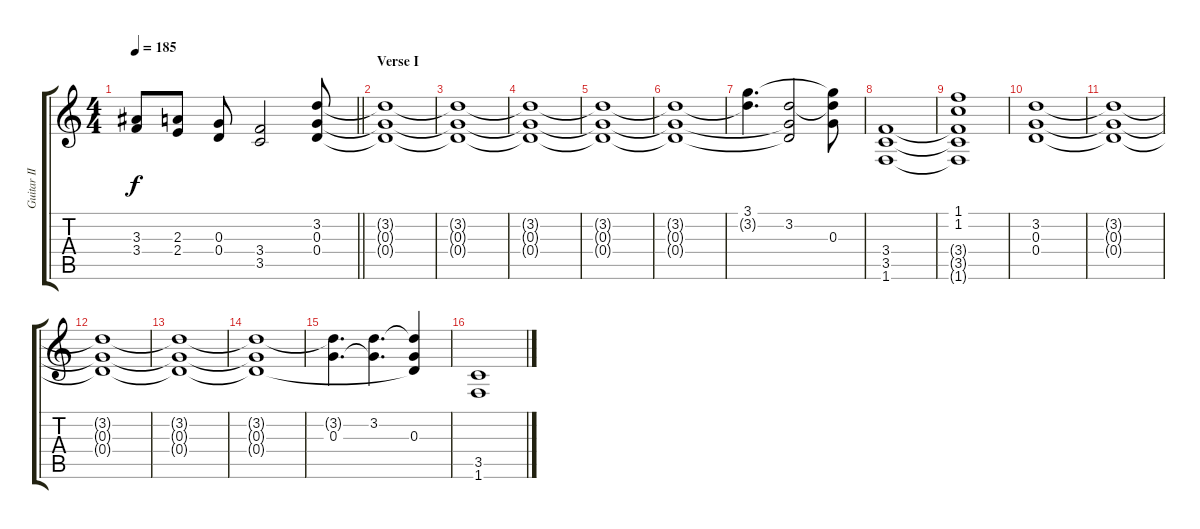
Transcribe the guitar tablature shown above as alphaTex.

\track ("Guitar II" "Guitar II") {instrument overdrivenguitar}
\staff {score tabs}
\tuning (E4 B3 G3 D3 A2 E2) {hide}
\ts (4 4)
\tempo 185
\clef g2
\barLineRight lightlight
\ks c
(3.3 3.4).8{dy f} (2.3 2.4).8 (0.3 0.4).8 (3.4 3.5).2 (3.2 0.3 0.4).8 |
\section ("" "Verse I")
(3.2{t} 0.3{t} 0.4{t}).1 |
(3.2{t} 0.3{t} 0.4{t}).1 |
(3.2{t} 0.3{t} 0.4{t}).1 |
(3.2{t} 0.3{t} 0.4{t}).1 |
(3.2{t} 0.3{t} 0.4{t}).1 |
(3.1 3.2{t}).4{d} (3.2 0.3{t} 0.4{t}).2 (3.1{t} 3.2{t} 0.3).8 |
(3.4 3.5 1.6).1 |
(1.1 1.2 3.4{t} 3.5{t} 1.6{t}).1 |
(3.2 0.3 0.4).1 |
(3.2{t} 0.3{t} 0.4{t}).1 |
(3.2{t} 0.3{t} 0.4{t}).1 |
(3.2{t} 0.3{t} 0.4{t}).1 |
(3.2{t} 0.3{t} 0.4{t}).1 |
(3.2{t} 0.3).4{d} (3.2 0.3{t}).4{d} (3.2{t} 0.3 0.4{t}).4 |
(3.5 1.6).1
